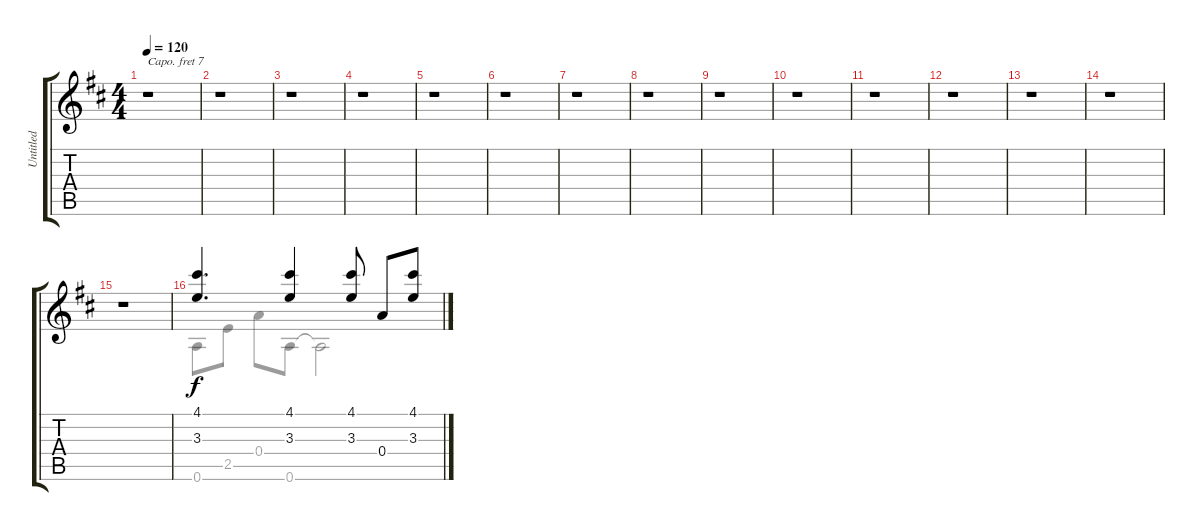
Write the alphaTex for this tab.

\track ("Untitled" "Untitled") {instrument acousticguitarnylon}
\staff {score tabs}
\capo 7
\tuning (D4 A3 Gb3 D3 G2 D2) {hide}
\voice
\ts (4 4)
\tempo 120
\clef g2
\ks d
r.1{dy f} |
r.1 |
r.1 |
r.1 |
r.1 |
r.1 |
r.1 |
r.1 |
r.1 |
r.1 |
r.1 |
r.1 |
r.1 |
r.1 |
r.1 |
(4.1 3.3).4{d} (4.1 3.3).4 (4.1 3.3).8 0.4.8 (4.1 3.3).8
\voice
\clef g2
\ottava regular
\simile none
\ks d
|
|
|
|
|
|
|
|
|
|
|
|
|
|
|
0.6.8 2.5.8 0.4.8 0.6.8 0.6{t}.2
